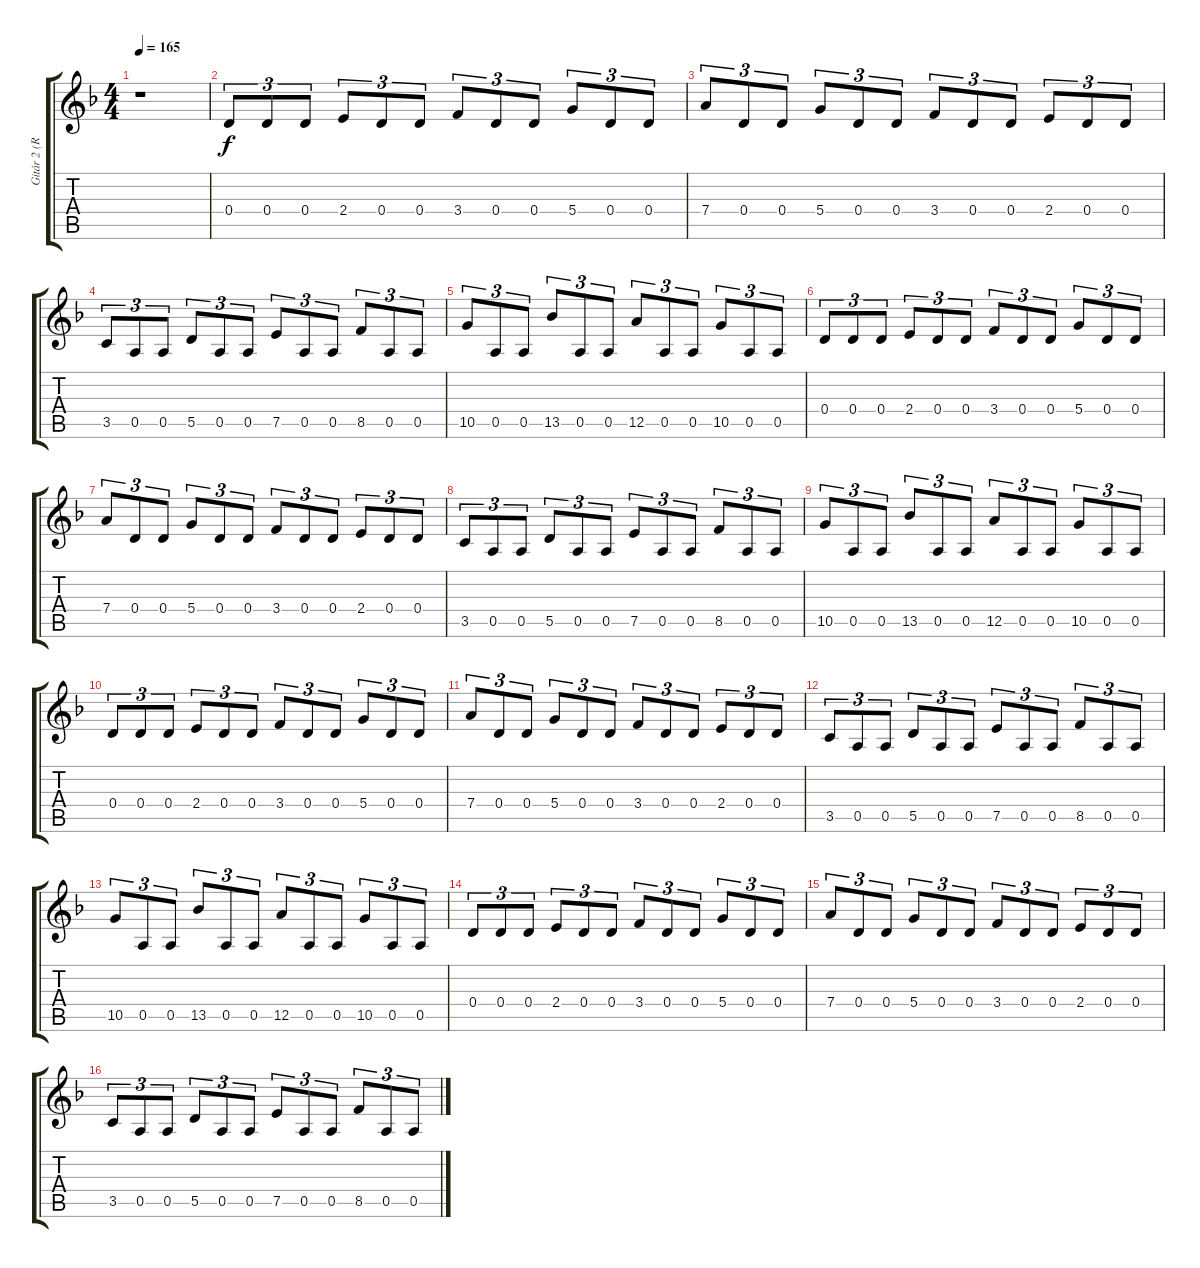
\track ("Gitár 2 (Ritchie Blackmore)" "Gitár 2 (R") {instrument distortionguitar}
\staff {score tabs}
\tuning (E4 B3 G3 D3 A2 E2) {hide}
\ts (4 4)
\tempo 165
\clef g2
\ks f
r.1{dy f instrument distortionguitar} |
0.4.8{tu (3 2)} 0.4.8{tu (3 2)} 0.4.8{tu (3 2)} 2.4.8{tu (3 2)} 0.4.8{tu (3 2)} 0.4.8{tu (3 2)} 3.4.8{tu (3 2)} 0.4.8{tu (3 2)} 0.4.8{tu (3 2)} 5.4.8{tu (3 2)} 0.4.8{tu (3 2)} 0.4.8{tu (3 2)} |
7.4.8{tu (3 2)} 0.4.8{tu (3 2)} 0.4.8{tu (3 2)} 5.4.8{tu (3 2)} 0.4.8{tu (3 2)} 0.4.8{tu (3 2)} 3.4.8{tu (3 2)} 0.4.8{tu (3 2)} 0.4.8{tu (3 2)} 2.4.8{tu (3 2)} 0.4.8{tu (3 2)} 0.4.8{tu (3 2)} |
3.5.8{tu (3 2)} 0.5.8{tu (3 2)} 0.5.8{tu (3 2)} 5.5.8{tu (3 2)} 0.5.8{tu (3 2)} 0.5.8{tu (3 2)} 7.5.8{tu (3 2)} 0.5.8{tu (3 2)} 0.5.8{tu (3 2)} 8.5.8{tu (3 2)} 0.5.8{tu (3 2)} 0.5.8{tu (3 2)} |
10.5.8{tu (3 2)} 0.5.8{tu (3 2)} 0.5.8{tu (3 2)} 13.5.8{tu (3 2)} 0.5.8{tu (3 2)} 0.5.8{tu (3 2)} 12.5.8{tu (3 2)} 0.5.8{tu (3 2)} 0.5.8{tu (3 2)} 10.5.8{tu (3 2)} 0.5.8{tu (3 2)} 0.5.8{tu (3 2)} |
0.4.8{tu (3 2)} 0.4.8{tu (3 2)} 0.4.8{tu (3 2)} 2.4.8{tu (3 2)} 0.4.8{tu (3 2)} 0.4.8{tu (3 2)} 3.4.8{tu (3 2)} 0.4.8{tu (3 2)} 0.4.8{tu (3 2)} 5.4.8{tu (3 2)} 0.4.8{tu (3 2)} 0.4.8{tu (3 2)} |
7.4.8{tu (3 2)} 0.4.8{tu (3 2)} 0.4.8{tu (3 2)} 5.4.8{tu (3 2)} 0.4.8{tu (3 2)} 0.4.8{tu (3 2)} 3.4.8{tu (3 2)} 0.4.8{tu (3 2)} 0.4.8{tu (3 2)} 2.4.8{tu (3 2)} 0.4.8{tu (3 2)} 0.4.8{tu (3 2)} |
3.5.8{tu (3 2)} 0.5.8{tu (3 2)} 0.5.8{tu (3 2)} 5.5.8{tu (3 2)} 0.5.8{tu (3 2)} 0.5.8{tu (3 2)} 7.5.8{tu (3 2)} 0.5.8{tu (3 2)} 0.5.8{tu (3 2)} 8.5.8{tu (3 2)} 0.5.8{tu (3 2)} 0.5.8{tu (3 2)} |
10.5.8{tu (3 2)} 0.5.8{tu (3 2)} 0.5.8{tu (3 2)} 13.5.8{tu (3 2)} 0.5.8{tu (3 2)} 0.5.8{tu (3 2)} 12.5.8{tu (3 2)} 0.5.8{tu (3 2)} 0.5.8{tu (3 2)} 10.5.8{tu (3 2)} 0.5.8{tu (3 2)} 0.5.8{tu (3 2)} |
0.4.8{tu (3 2)} 0.4.8{tu (3 2)} 0.4.8{tu (3 2)} 2.4.8{tu (3 2)} 0.4.8{tu (3 2)} 0.4.8{tu (3 2)} 3.4.8{tu (3 2)} 0.4.8{tu (3 2)} 0.4.8{tu (3 2)} 5.4.8{tu (3 2)} 0.4.8{tu (3 2)} 0.4.8{tu (3 2)} |
7.4.8{tu (3 2)} 0.4.8{tu (3 2)} 0.4.8{tu (3 2)} 5.4.8{tu (3 2)} 0.4.8{tu (3 2)} 0.4.8{tu (3 2)} 3.4.8{tu (3 2)} 0.4.8{tu (3 2)} 0.4.8{tu (3 2)} 2.4.8{tu (3 2)} 0.4.8{tu (3 2)} 0.4.8{tu (3 2)} |
3.5.8{tu (3 2)} 0.5.8{tu (3 2)} 0.5.8{tu (3 2)} 5.5.8{tu (3 2)} 0.5.8{tu (3 2)} 0.5.8{tu (3 2)} 7.5.8{tu (3 2)} 0.5.8{tu (3 2)} 0.5.8{tu (3 2)} 8.5.8{tu (3 2)} 0.5.8{tu (3 2)} 0.5.8{tu (3 2)} |
10.5.8{tu (3 2)} 0.5.8{tu (3 2)} 0.5.8{tu (3 2)} 13.5.8{tu (3 2)} 0.5.8{tu (3 2)} 0.5.8{tu (3 2)} 12.5.8{tu (3 2)} 0.5.8{tu (3 2)} 0.5.8{tu (3 2)} 10.5.8{tu (3 2)} 0.5.8{tu (3 2)} 0.5.8{tu (3 2)} |
0.4.8{tu (3 2)} 0.4.8{tu (3 2)} 0.4.8{tu (3 2)} 2.4.8{tu (3 2)} 0.4.8{tu (3 2)} 0.4.8{tu (3 2)} 3.4.8{tu (3 2)} 0.4.8{tu (3 2)} 0.4.8{tu (3 2)} 5.4.8{tu (3 2)} 0.4.8{tu (3 2)} 0.4.8{tu (3 2)} |
7.4.8{tu (3 2)} 0.4.8{tu (3 2)} 0.4.8{tu (3 2)} 5.4.8{tu (3 2)} 0.4.8{tu (3 2)} 0.4.8{tu (3 2)} 3.4.8{tu (3 2)} 0.4.8{tu (3 2)} 0.4.8{tu (3 2)} 2.4.8{tu (3 2)} 0.4.8{tu (3 2)} 0.4.8{tu (3 2)} |
3.5.8{tu (3 2)} 0.5.8{tu (3 2)} 0.5.8{tu (3 2)} 5.5.8{tu (3 2)} 0.5.8{tu (3 2)} 0.5.8{tu (3 2)} 7.5.8{tu (3 2)} 0.5.8{tu (3 2)} 0.5.8{tu (3 2)} 8.5.8{tu (3 2)} 0.5.8{tu (3 2)} 0.5.8{tu (3 2)}
